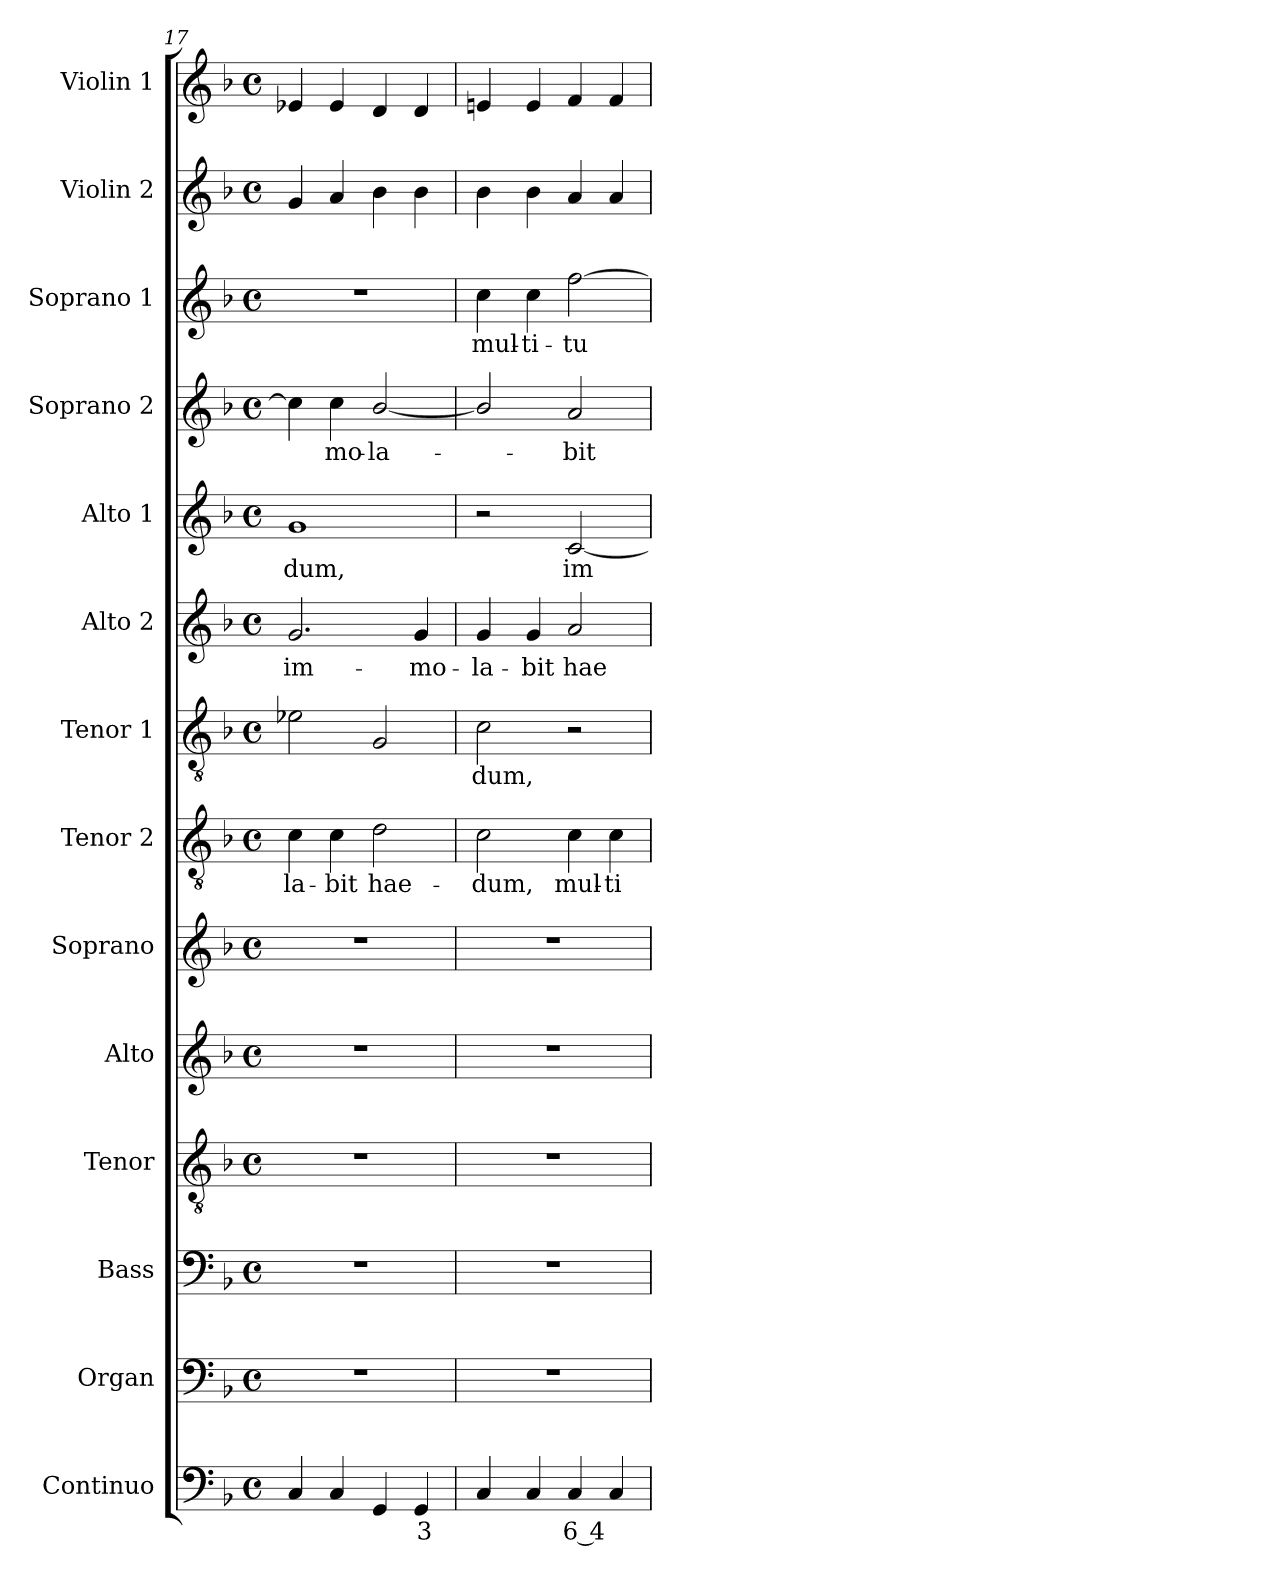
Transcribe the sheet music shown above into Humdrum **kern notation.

**kern	**text	**kern	**kern	**kern	**kern	**kern	**kern	**text	**kern	**text	**kern	**text	**kern	**text	**kern	**text	**kern	**text	**kern	**kern
*part14	*part14	*part13	*part12	*part11	*part10	*part9	*part8	*part8	*part7	*part7	*part6	*part6	*part5	*part5	*part4	*part4	*part3	*part3	*part2	*part1
*staff14	*staff14	*staff13	*staff12	*staff11	*staff10	*staff9	*staff8	*staff8	*staff7	*staff7	*staff6	*staff6	*staff5	*staff5	*staff4	*staff4	*staff3	*staff3	*staff2	*staff1
*I"Continuo	*	*I"Organ	*I"Bass	*I"Tenor	*I"Alto	*I"Soprano	*I"Tenor 2	*	*I"Tenor 1	*	*I"Alto 2	*	*I"Alto 1	*	*I"Soprano 2	*	*I"Soprano 1	*	*I"Violin 2	*I"Violin 1
*I'Cont.	*	*I'Org.	*I'B.	*I'T.	*I'A.	*I'S.	*I'T2.	*	*I'T1.	*	*I'A2.	*	*I'A1.	*	*I'S2.	*	*I'S1.	*	*I'Vln. 2	*I'Vln. 1
*clefF4	*	*clefF4	*clefF4	*clefGv2	*clefG2	*clefG2	*clefGv2	*	*clefGv2	*	*clefG2	*	*clefG2	*	*clefG2	*	*clefG2	*	*clefG2	*clefG2
*	*	*	*	*ITrd7c12	*	*	*ITrd7c12	*	*ITrd7c12	*	*	*	*	*	*	*	*	*	*	*
*k[b-]	*	*k[b-]	*k[b-]	*k[b-]	*k[b-]	*k[b-]	*k[b-]	*	*k[b-]	*	*k[b-]	*	*k[b-]	*	*k[b-]	*	*k[b-]	*	*k[b-]	*k[b-]
*F:	*	*F:	*F:	*F:	*F:	*F:	*F:	*	*F:	*	*F:	*	*F:	*	*F:	*	*F:	*	*F:	*F:
*M4/4	*	*M4/4	*M4/4	*M4/4	*M4/4	*M4/4	*M4/4	*	*M4/4	*	*M4/4	*	*M4/4	*	*M4/4	*	*M4/4	*	*M4/4	*M4/4
*met(c)	*	*met(c)	*met(c)	*met(c)	*met(c)	*met(c)	*met(c)	*	*met(c)	*	*met(c)	*	*met(c)	*	*met(c)	*	*met(c)	*	*met(c)	*met(c)
=17	=17	=17	=17	=17	=17	=17	=17	=17	=17	=17	=17	=17	=17	=17	=17	=17	=17	=17	=17	=17
!	!	!	!	!	!	!	!	!LO:LY:b:color=#000000	!	!	!	!	!	!	!	!	!	!	!	!
!	!	!	!	!	!	!	!	!	!	!	!	!LO:LY:b:color=#000000	!	!	!	!	!	!	!	!
!	!	!	!	!	!	!	!	!	!	!	!	!	!	!LO:LY:b:color=#000000	!	!	!	!	!	!
4Ci/	.	1r	1r	1r	1r	1r	4Ci\	-la-	2E-Xi\	.	2.gi/	im-	1gi	-dum,	4cci\]	.	1r	.	4gi/	4e-Xi/
!	!	!	!	!	!	!	!	!LO:LY:b:color=#000000	!	!	!	!	!	!	!	!	!	!	!	!
!	!	!	!	!	!	!	!	!	!	!	!	!	!	!	!	!LO:LY:b:color=#000000	!	!	!	!
4Ci/	.	.	.	.	.	.	4Ci\	-bit	.	.	.	.	.	.	4cci\	-mo-	.	.	4ai/	4e-i/
!	!	!	!	!	!	!	!	!LO:LY:b:color=#000000	!	!	!	!	!	!	!	!	!	!	!	!
!	!	!	!	!	!	!	!	!	!	!	!	!	!	!	!	!LO:LY:b:color=#000000	!	!	!	!
4GGi/	.	.	.	.	.	.	2Di\	hae-	2GGi/	.	.	.	.	.	[2b-i/	-la-	.	.	4b-i\	4di/
!	!LO:LY:b:color=#000000	!	!	!	!	!	!	!	!	!	!	!	!	!	!	!	!	!	!	!
!	!	!	!	!	!	!	!	!	!	!	!	!LO:LY:b:color=#000000	!	!	!	!	!	!	!	!
4GGi/	3	.	.	.	.	.	.	.	.	.	4gi/	-mo-	.	.	.	.	.	.	4b-i\	4di/
=18	=18	=18	=18	=18	=18	=18	=18	=18	=18	=18	=18	=18	=18	=18	=18	=18	=18	=18	=18	=18
!	!	!	!	!	!	!	!	!LO:LY:b:color=#000000	!	!	!	!	!	!	!	!	!	!	!	!
!	!	!	!	!	!	!	!	!	!	!LO:LY:b:color=#000000	!	!	!	!	!	!	!	!	!	!
!	!	!	!	!	!	!	!	!	!	!	!	!LO:LY:b:color=#000000	!	!	!	!	!	!	!	!
!	!	!	!	!	!	!	!	!	!	!	!	!	!	!	!	!	!	!LO:LY:b:color=#000000	!	!
4Ci/	.	1r	1r	1r	1r	1r	2Ci\	-dum,	2Ci\	-dum,	4gi/	-la-	2r	.	2b-i/]	.	4cci\	mul-	4b-i\	4eni/
!	!	!	!	!	!	!	!	!	!	!	!	!LO:LY:b:color=#000000	!	!	!	!	!	!	!	!
!	!	!	!	!	!	!	!	!	!	!	!	!	!	!	!	!	!	!LO:LY:b:color=#000000	!	!
4Ci/	.	.	.	.	.	.	.	.	.	.	4gi/	-bit	.	.	.	.	4cci\	-ti-	4b-i\	4ei/
!	!LO:LY:b:color=#000000	!	!	!	!	!	!	!	!	!	!	!	!	!	!	!	!	!	!	!
!	!	!	!	!	!	!	!	!LO:LY:b:color=#000000	!	!	!	!	!	!	!	!	!	!	!	!
!	!	!	!	!	!	!	!	!	!	!	!	!LO:LY:b:color=#000000	!	!	!	!	!	!	!	!
!	!	!	!	!	!	!	!	!	!	!	!	!	!	!LO:LY:b:color=#000000	!	!	!	!	!	!
!	!	!	!	!	!	!	!	!	!	!	!	!	!	!	!	!LO:LY:b:color=#000000	!	!	!	!
!	!	!	!	!	!	!	!	!	!	!	!	!	!	!	!	!	!	!LO:LY:b:color=#000000	!	!
4Ci/	6 4	.	.	.	.	.	4Ci\	mul-	2r	.	2ai/	hae-	[2ci/	im-	2ai/	-bit	[2ffi\	-tu-	4ai/	4fi/
!	!	!	!	!	!	!	!	!LO:LY:b:color=#000000	!	!	!	!	!	!	!	!	!	!	!	!
4Ci/	.	.	.	.	.	.	4Ci\	-ti-	.	.	.	.	.	.	.	.	.	.	4ai/	4fi/
=	=	=	=	=	=	=	=	=	=	=	=	=	=	=	=	=	=	=	=	=
*-	*-	*-	*-	*-	*-	*-	*-	*-	*-	*-	*-	*-	*-	*-	*-	*-	*-	*-	*-	*-
